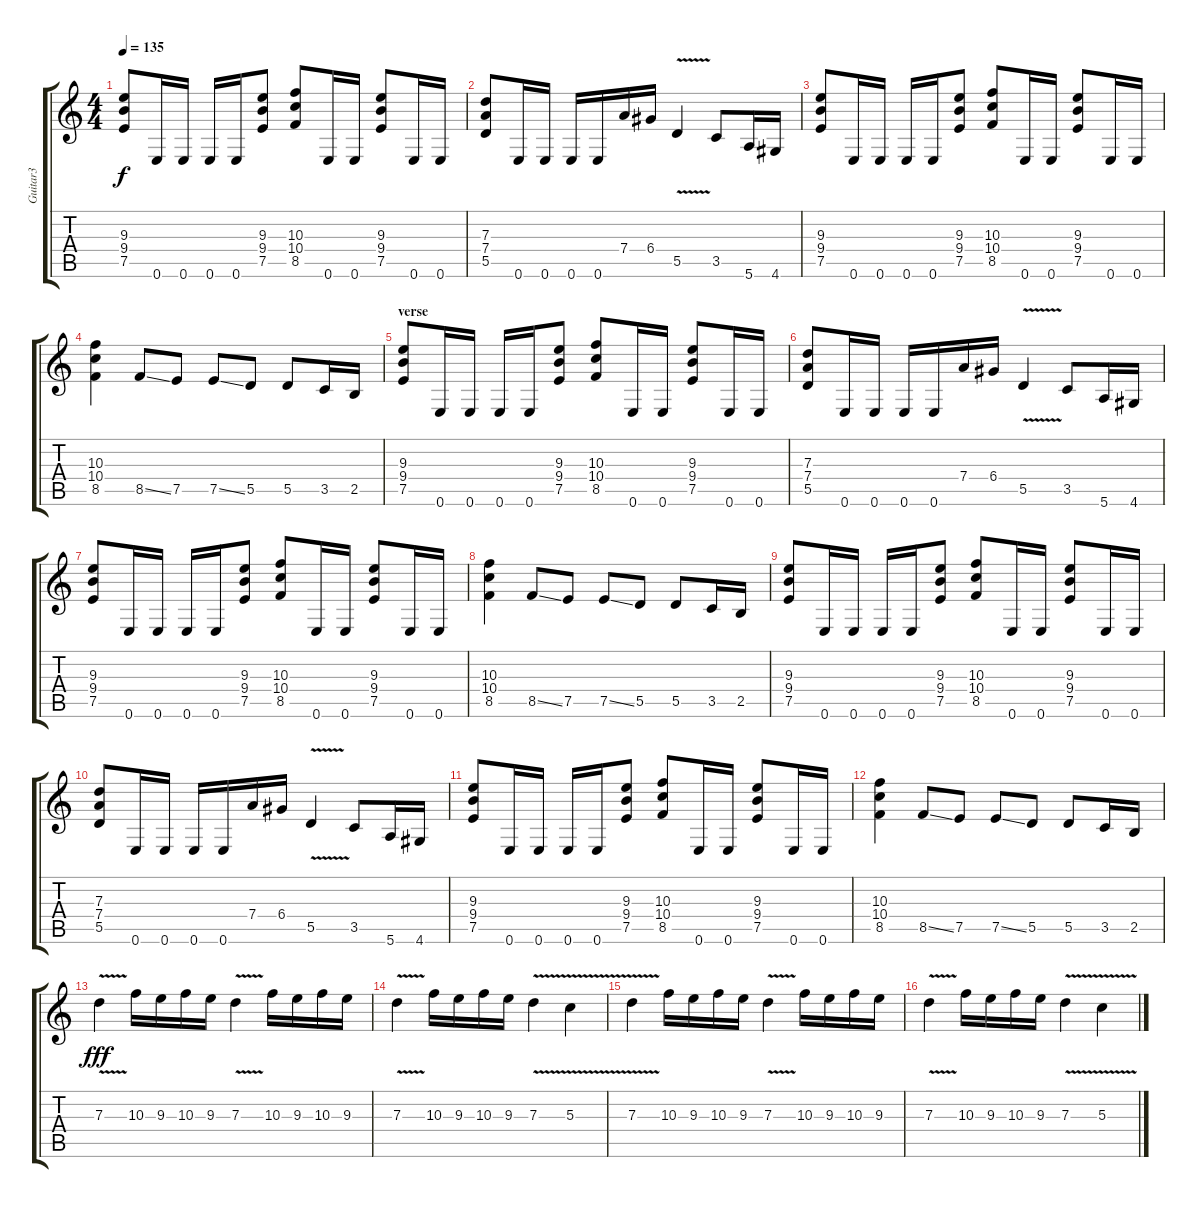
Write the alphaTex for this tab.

\track ("Guitar3" "Guitar3") {instrument distortionguitar}
\staff {score tabs}
\tuning (E4 B3 G3 D3 A2 E2) {hide}
\ts (4 4)
\tempo 135
\clef g2
\ks c
(9.3 9.4 7.5).8{dy f} 0.6.16 0.6.16 0.6.16 0.6.16 (9.3 9.4 7.5).8 (10.3 10.4 8.5).8 0.6.16 0.6.16 (9.3 9.4 7.5).8 0.6.16 0.6.16 |
(7.3 7.4 5.5).8 0.6.16 0.6.16 0.6.16 0.6.16 7.4.16 6.4.16 5.5{v}.4 3.5.8 5.6.16 4.6.16 |
(9.3 9.4 7.5).8 0.6.16 0.6.16 0.6.16 0.6.16 (9.3 9.4 7.5).8 (10.3 10.4 8.5).8 0.6.16 0.6.16 (9.3 9.4 7.5).8 0.6.16 0.6.16 |
(10.3 10.4 8.5).4 8.5{ss}.8 7.5.8 7.5{ss}.8 5.5.8 5.5.8 3.5.16 2.5.16 |
\section ("" "verse")
(9.3 9.4 7.5).8 0.6.16 0.6.16 0.6.16 0.6.16 (9.3 9.4 7.5).8 (10.3 10.4 8.5).8 0.6.16 0.6.16 (9.3 9.4 7.5).8 0.6.16 0.6.16 |
(7.3 7.4 5.5).8 0.6.16 0.6.16 0.6.16 0.6.16 7.4.16 6.4.16 5.5{v}.4 3.5.8 5.6.16 4.6.16 |
(9.3 9.4 7.5).8 0.6.16 0.6.16 0.6.16 0.6.16 (9.3 9.4 7.5).8 (10.3 10.4 8.5).8 0.6.16 0.6.16 (9.3 9.4 7.5).8 0.6.16 0.6.16 |
(10.3 10.4 8.5).4 8.5{ss}.8 7.5.8 7.5{ss}.8 5.5.8 5.5.8 3.5.16 2.5.16 |
(9.3 9.4 7.5).8 0.6.16 0.6.16 0.6.16 0.6.16 (9.3 9.4 7.5).8 (10.3 10.4 8.5).8 0.6.16 0.6.16 (9.3 9.4 7.5).8 0.6.16 0.6.16 |
(7.3 7.4 5.5).8 0.6.16 0.6.16 0.6.16 0.6.16 7.4.16 6.4.16 5.5{v}.4 3.5.8 5.6.16 4.6.16 |
(9.3 9.4 7.5).8 0.6.16 0.6.16 0.6.16 0.6.16 (9.3 9.4 7.5).8 (10.3 10.4 8.5).8 0.6.16 0.6.16 (9.3 9.4 7.5).8 0.6.16 0.6.16 |
(10.3 10.4 8.5).4 8.5{ss}.8 7.5.8 7.5{ss}.8 5.5.8 5.5.8 3.5.16 2.5.16 |
7.3{v}.4{dy fff} 10.3.16 9.3.16 10.3.16 9.3.16 7.3{v}.4 10.3.16 9.3.16 10.3.16 9.3.16 |
7.3{v}.4 10.3.16 9.3.16 10.3.16 9.3.16 7.3{v}.4 5.3{v}.4 |
7.3{v}.4 10.3.16 9.3.16 10.3.16 9.3.16 7.3{v}.4 10.3.16 9.3.16 10.3.16 9.3.16 |
7.3{v}.4 10.3.16 9.3.16 10.3.16 9.3.16 7.3{v}.4 5.3{v}.4
